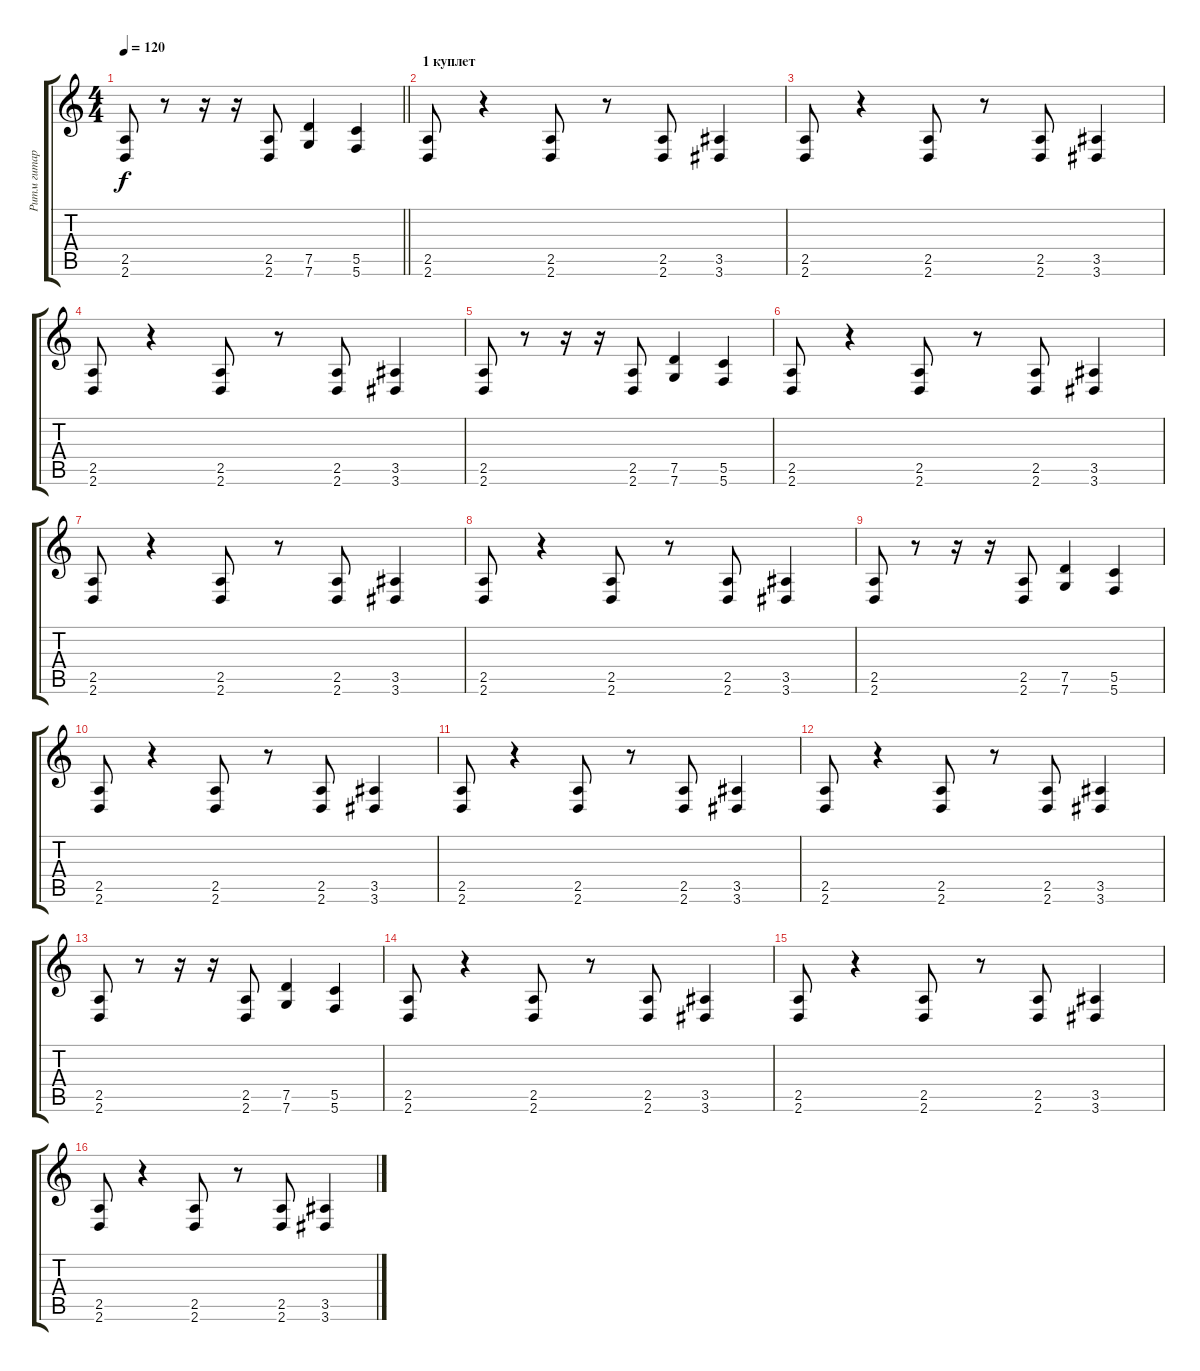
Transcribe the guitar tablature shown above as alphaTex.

\track ("Ритм гитара 2" "Ритм гитар") {instrument distortionguitar}
\staff {score tabs}
\tuning (D4 A3 F3 C3 G2 C2) {hide}
\ts (4 4)
\tempo 120
\clef g2
\barLineRight lightlight
\ks c
(2.5 2.6).8{dy f} r.8 r.16 r.16 (2.5 2.6).8 (7.5 7.6).4 (5.5 5.6).4 |
\section ("" "1 куплет")
(2.5 2.6).8 r.4 (2.5 2.6).8 r.8 (2.5 2.6).8 (3.5 3.6).4 |
(2.5 2.6).8 r.4 (2.5 2.6).8 r.8 (2.5 2.6).8 (3.5 3.6).4 |
(2.5 2.6).8 r.4 (2.5 2.6).8 r.8 (2.5 2.6).8 (3.5 3.6).4 |
(2.5 2.6).8 r.8 r.16 r.16 (2.5 2.6).8 (7.5 7.6).4 (5.5 5.6).4 |
(2.5 2.6).8 r.4 (2.5 2.6).8 r.8 (2.5 2.6).8 (3.5 3.6).4 |
(2.5 2.6).8 r.4 (2.5 2.6).8 r.8 (2.5 2.6).8 (3.5 3.6).4 |
(2.5 2.6).8 r.4 (2.5 2.6).8 r.8 (2.5 2.6).8 (3.5 3.6).4 |
(2.5 2.6).8 r.8 r.16 r.16 (2.5 2.6).8 (7.5 7.6).4 (5.5 5.6).4 |
(2.5 2.6).8 r.4 (2.5 2.6).8 r.8 (2.5 2.6).8 (3.5 3.6).4 |
(2.5 2.6).8 r.4 (2.5 2.6).8 r.8 (2.5 2.6).8 (3.5 3.6).4 |
(2.5 2.6).8 r.4 (2.5 2.6).8 r.8 (2.5 2.6).8 (3.5 3.6).4 |
(2.5 2.6).8 r.8 r.16 r.16 (2.5 2.6).8 (7.5 7.6).4 (5.5 5.6).4 |
(2.5 2.6).8 r.4 (2.5 2.6).8 r.8 (2.5 2.6).8 (3.5 3.6).4 |
(2.5 2.6).8 r.4 (2.5 2.6).8 r.8 (2.5 2.6).8 (3.5 3.6).4 |
(2.5 2.6).8 r.4 (2.5 2.6).8 r.8 (2.5 2.6).8 (3.5 3.6).4
